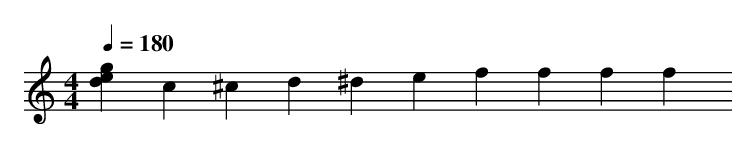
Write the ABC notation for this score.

X:1
M: 4/4
L: 1/4
Q:1/4=180
K:C
V:1
 [deg] c^cd^def^!fff!fg^!ppp!ga^abC
